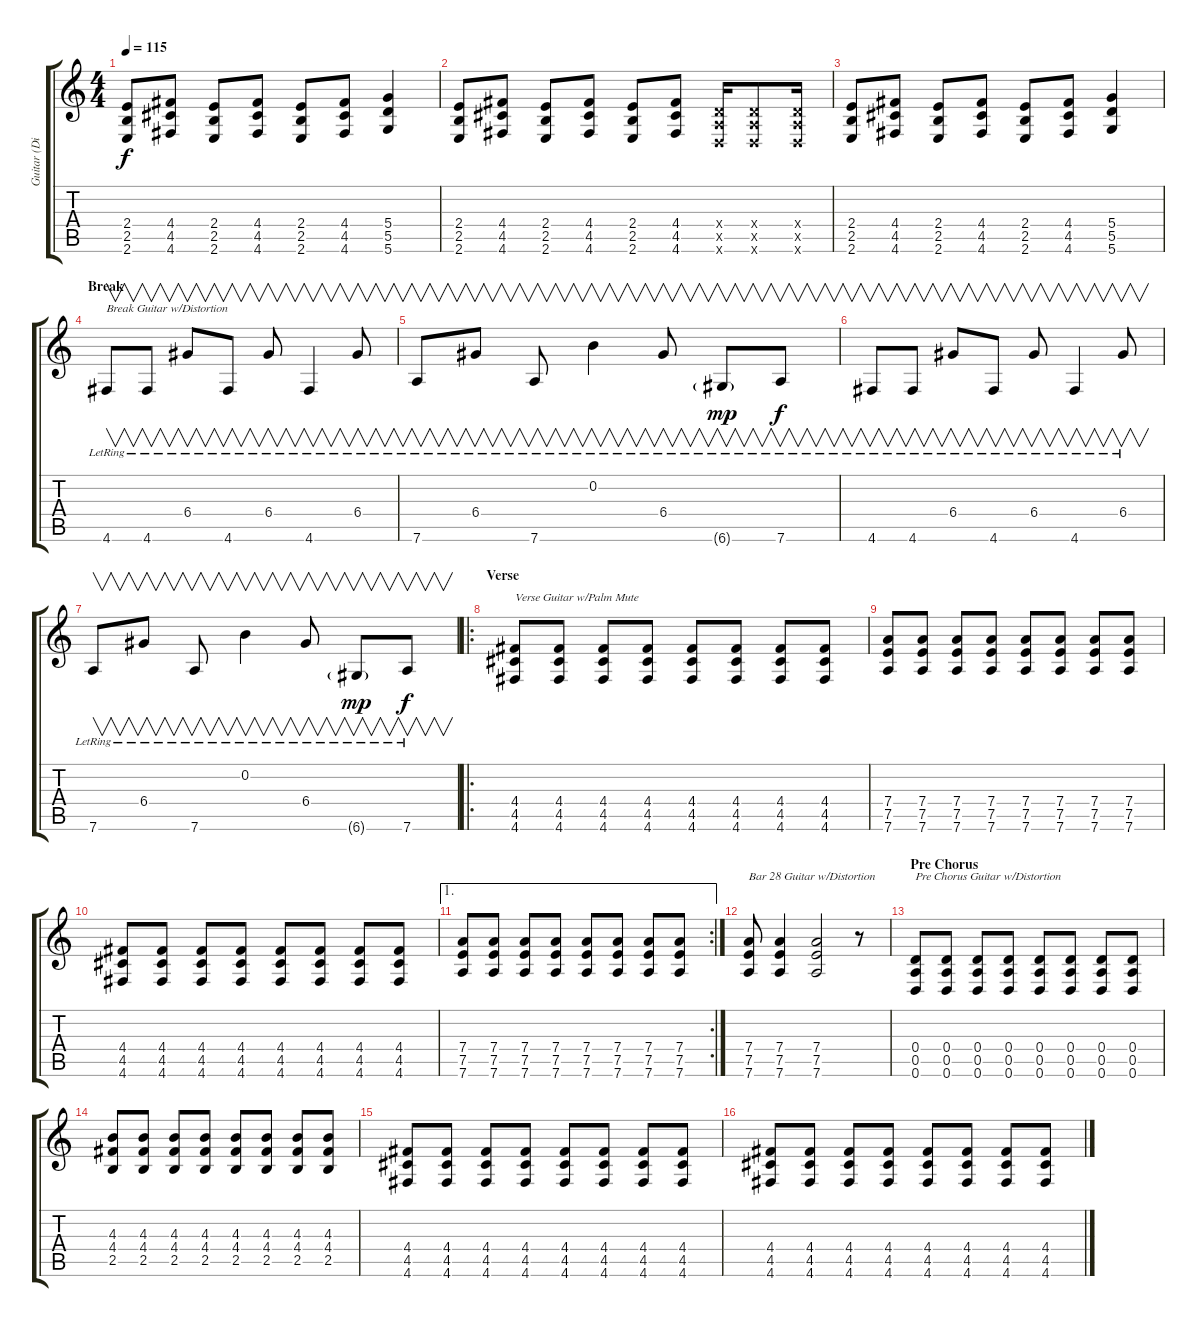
\track ("Guitar (Distortion)" "Guitar (Di") {instrument overdrivenguitar}
\staff {score tabs}
\tuning (E4 B3 G3 D3 A2 D2) {hide}
\ts (4 4)
\tempo 115
\clef g2
\ks c
(2.4 2.5 2.6).8{dy f} (4.4 4.5 4.6).8 (2.4 2.5 2.6).8 (4.4 4.5 4.6).8 (2.4 2.5 2.6).8 (4.4 4.5 4.6).8 (5.4 5.5 5.6).4 |
(2.4 2.5 2.6).8 (4.4 4.5 4.6).8 (2.4 2.5 2.6).8 (4.4 4.5 4.6).8 (2.4 2.5 2.6).8 (4.4 4.5 4.6).8 (0.4{x} 0.5{x} 0.6{x}).16 (0.4{x} 0.5{x} 0.6{x}).8 (0.4{x} 0.5{x} 0.6{x}).16 |
(2.4 2.5 2.6).8 (4.4 4.5 4.6).8 (2.4 2.5 2.6).8 (4.4 4.5 4.6).8 (2.4 2.5 2.6).8 (4.4 4.5 4.6).8 (5.4 5.5 5.6).4 |
\section ("" "Break")
4.6{lr}.8{v txt "Break Guitar w/Distortion"} 4.6{lr}.8{v} 6.4{lr}.8{v} 4.6{lr}.8{v} 6.4{lr}.8{v} 4.6{lr}.4{v} 6.4{lr}.8{v} |
7.6{lr}.8{v} 6.4{lr}.8{v} 7.6{lr}.8{v} 0.2{lr}.4{v} 6.4{lr}.8{v} 6.6{g lr}.8{v dy mp} 7.6{lr}.8{v dy f} |
4.6{lr}.8{v} 4.6{lr}.8{v} 6.4{lr}.8{v} 4.6{lr}.8{v} 6.4{lr}.8{v} 4.6{lr}.4{v} 6.4{lr}.8{v} |
7.6{lr}.8{v} 6.4{lr}.8{v} 7.6{lr}.8{v} 0.2{lr}.4{v} 6.4{lr}.8{v} 6.6{g lr}.8{v dy mp} 7.6{lr}.8{v dy f} |
\ro
\section ("" "Verse")
(4.4 4.5 4.6).8{txt "Verse Guitar w/Palm Mute" instrument electricguitarmuted} (4.4 4.5 4.6).8 (4.4 4.5 4.6).8 (4.4 4.5 4.6).8 (4.4 4.5 4.6).8 (4.4 4.5 4.6).8 (4.4 4.5 4.6).8 (4.4 4.5 4.6).8 |
(7.4 7.5 7.6).8 (7.4 7.5 7.6).8 (7.4 7.5 7.6).8 (7.4 7.5 7.6).8 (7.4 7.5 7.6).8 (7.4 7.5 7.6).8 (7.4 7.5 7.6).8 (7.4 7.5 7.6).8 |
(4.4 4.5 4.6).8 (4.4 4.5 4.6).8 (4.4 4.5 4.6).8 (4.4 4.5 4.6).8 (4.4 4.5 4.6).8 (4.4 4.5 4.6).8 (4.4 4.5 4.6).8 (4.4 4.5 4.6).8 |
\ae 1
\rc 2
(7.4 7.5 7.6).8 (7.4 7.5 7.6).8 (7.4 7.5 7.6).8 (7.4 7.5 7.6).8 (7.4 7.5 7.6).8 (7.4 7.5 7.6).8 (7.4 7.5 7.6).8 (7.4 7.5 7.6).8 |
(7.4 7.5 7.6).8{txt "Bar 28 Guitar w/Distortion" instrument overdrivenguitar} (7.4 7.5 7.6).4 (7.4 7.5 7.6).2 r.8 |
\section ("" "Pre Chorus")
(0.4 0.5 0.6).8{txt "Pre Chorus Guitar w/Distortion"} (0.4 0.5 0.6).8 (0.4 0.5 0.6).8 (0.4 0.5 0.6).8 (0.4 0.5 0.6).8 (0.4 0.5 0.6).8 (0.4 0.5 0.6).8 (0.4 0.5 0.6).8 |
(4.3 4.4 2.5).8 (4.3 4.4 2.5).8 (4.3 4.4 2.5).8 (4.3 4.4 2.5).8 (4.3 4.4 2.5).8 (4.3 4.4 2.5).8 (4.3 4.4 2.5).8 (4.3 4.4 2.5).8 |
(4.4 4.5 4.6).8 (4.4 4.5 4.6).8 (4.4 4.5 4.6).8 (4.4 4.5 4.6).8 (4.4 4.5 4.6).8 (4.4 4.5 4.6).8 (4.4 4.5 4.6).8 (4.4 4.5 4.6).8 |
(4.4 4.5 4.6).8 (4.4 4.5 4.6).8 (4.4 4.5 4.6).8 (4.4 4.5 4.6).8 (4.4 4.5 4.6).8 (4.4 4.5 4.6).8 (4.4 4.5 4.6).8 (4.4 4.5 4.6).8
